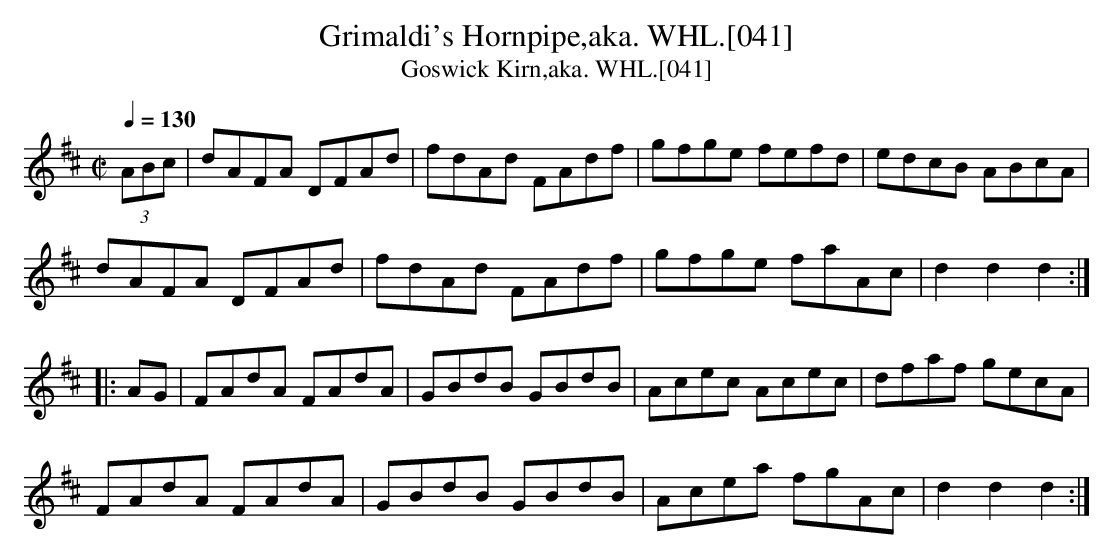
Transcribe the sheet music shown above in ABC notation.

X:1
T:Grimaldi's Hornpipe,aka. WHL.[041]
T:Goswick Kirn,aka. WHL.[041]
M:C|
L:1/8
Q:1/4=130
K:D
(3ABc|dAFA DFAd|fdAd FAdf|gfge fefd|edcB ABcA|
dAFA DFAd|fdAd FAdf|gfge faAc|d2d2d2:|
|:AG|FAdA FAdA|GBdB GBdB|Acec Acec|dfaf gecA|
FAdA FAdA|GBdB GBdB|Acea fgAc|d2d2d2:|
